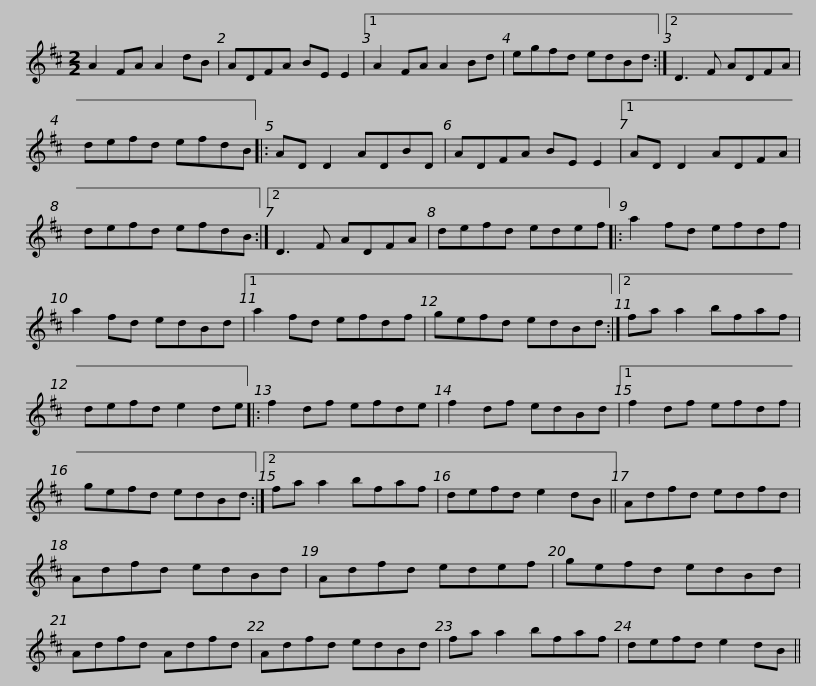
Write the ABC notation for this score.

X:1
L:1/8
M:2/2
I:linebreak $
K:D
V:1 treble
V:1
 A2 FA A2 dB | ADFA BE E2 |1 A2 FA A2 Bd | egfd edBd :|2 D3 F ADFA | %5
 defd efdB |:$ AD D2 ADBD | ADFA BE E2 |1 AD D2 ADFA | defd efdB :|2 %10
 D3 F ADFA | defd edef |:$ a2 fd efdf | a2 fd edBd |1 a2 fd efdf | %15
 gefd edBd :|2 fa a2 bfaf |$ defd e2 de |: f2 df efde | f2 df edBd |1 %20
 f2 df efdf | gefd edBd :|2 fa a2 bfaf |$ defd e2 dB || Adfd edfd | %25
 Adfd edBd | Adfd edef | gefd edBd |$ Adfd Adfd | Adfd edBd | %30
 fa a2 bfaf | defd e2 dB || %32
